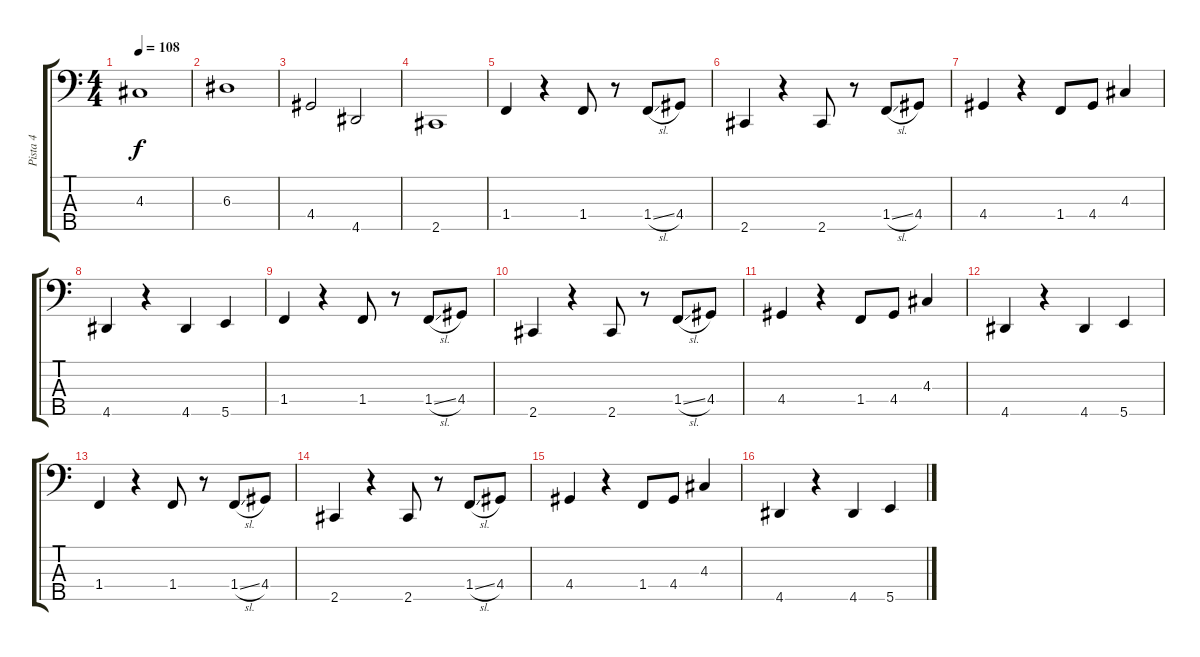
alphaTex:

\track ("Pista 4" "Pista 4") {instrument electricbassfinger}
\staff {score tabs}
\tuning (G2 D2 A1 E1 B0) {hide}
\ts (4 4)
\tempo 108
\clef f4
\ks c
4.3.1{dy f} |
6.3.1 |
4.4.2 4.5.2 |
2.5.1 |
1.4.4 r.4 1.4.8 r.8 1.4{sl}.8 4.4.8 |
2.5.4 r.4 2.5.8 r.8 1.4{sl}.8 4.4.8 |
4.4.4 r.4 1.4.8 4.4.8 4.3.4 |
4.5.4 r.4 4.5.4 5.5.4 |
1.4.4 r.4 1.4.8 r.8 1.4{sl}.8 4.4.8 |
2.5.4 r.4 2.5.8 r.8 1.4{sl}.8 4.4.8 |
4.4.4 r.4 1.4.8 4.4.8 4.3.4 |
4.5.4 r.4 4.5.4 5.5.4 |
1.4.4 r.4 1.4.8 r.8 1.4{sl}.8 4.4.8 |
2.5.4 r.4 2.5.8 r.8 1.4{sl}.8 4.4.8 |
4.4.4 r.4 1.4.8 4.4.8 4.3.4 |
4.5.4 r.4 4.5.4 5.5.4
